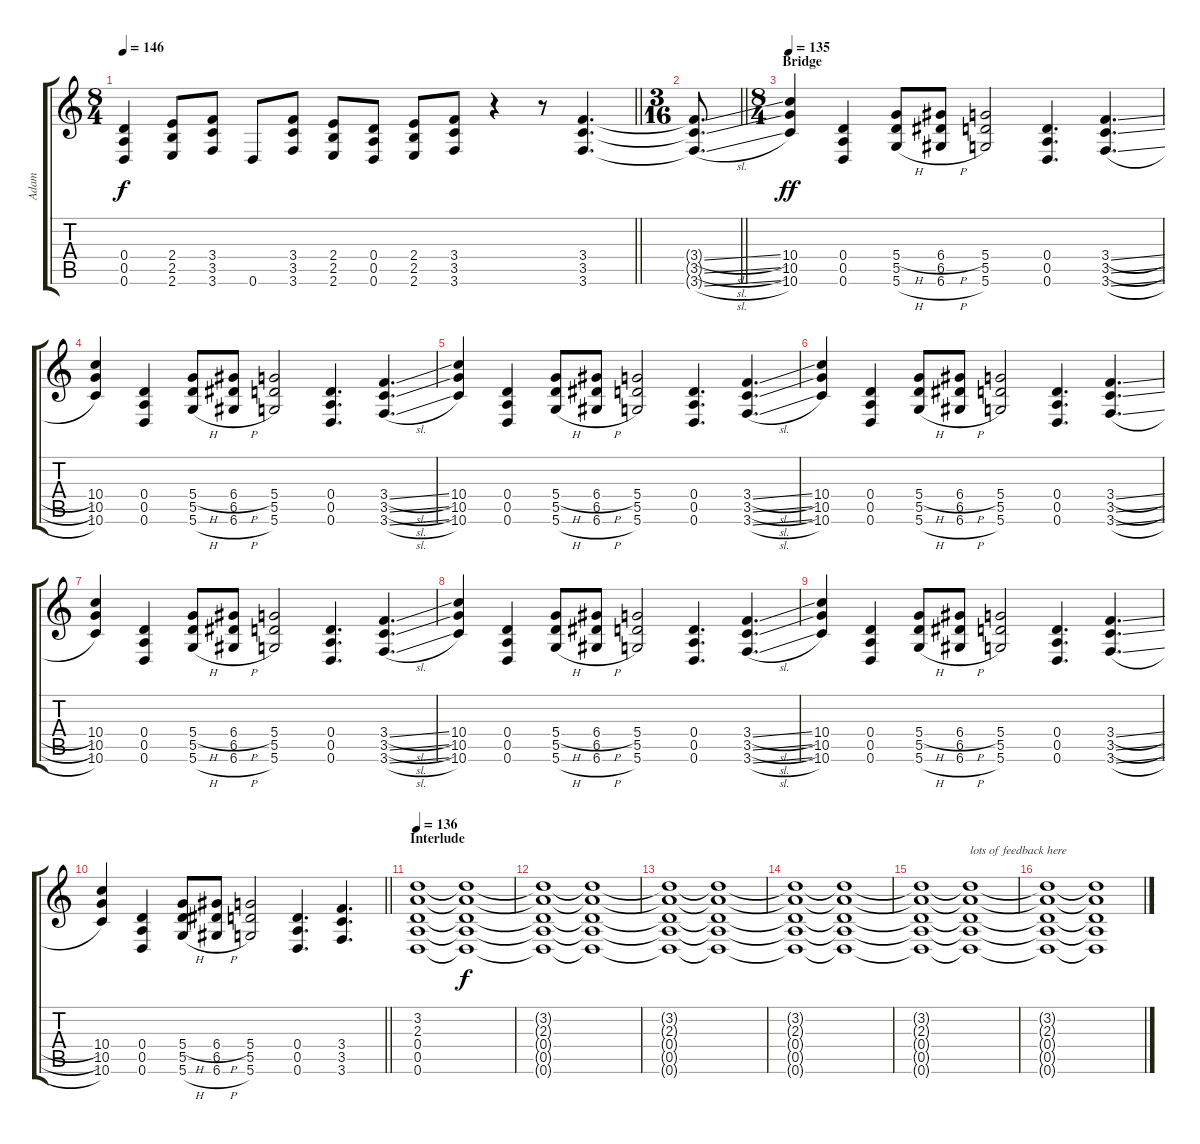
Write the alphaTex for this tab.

\track ("Adam " "Adam ") {instrument overdrivenguitar}
\staff {score tabs}
\tuning (E4 B3 G3 D3 A2 D2) {hide}
\ts (8 4)
\tempo 146
\clef g2
\barLineRight lightlight
\ks c
(0.4 0.5 0.6).4{dy f} (2.4 2.5 2.6).8 (3.4 3.5 3.6).8 0.6.8 (3.4 3.5 3.6).8 (2.4 2.5 2.6).8 (0.4 0.5 0.6).8 (2.4 2.5 2.6).8 (3.4 3.5 3.6).8 r.4 r.8 (3.4 3.5 3.6).4{d} |
\ts (3 16)
\barLineRight lightlight
(3.4{sl t} 3.5{sl t} 3.6{sl t}).8{d} |
\ts (8 4)
\section ("" "Bridge")
\tempo 135
(10.4 10.5 10.6).4{dy ff} (0.4 0.5 0.6).4 (5.4{h} 5.5 5.6{h}).8 (6.4{h} 6.5 6.6{h}).8 (5.4 5.5 5.6).2 (0.4 0.5 0.6).4{d} (3.4{sl} 3.5{sl} 3.6{sl}).4{d} |
(10.4 10.5 10.6).4 (0.4 0.5 0.6).4 (5.4{h} 5.5 5.6{h}).8 (6.4{h} 6.5 6.6{h}).8 (5.4 5.5 5.6).2 (0.4 0.5 0.6).4{d} (3.4{sl} 3.5{sl} 3.6{sl}).4{d} |
(10.4 10.5 10.6).4 (0.4 0.5 0.6).4 (5.4{h} 5.5 5.6{h}).8 (6.4{h} 6.5 6.6{h}).8 (5.4 5.5 5.6).2 (0.4 0.5 0.6).4{d} (3.4{sl} 3.5{sl} 3.6{sl}).4{d} |
(10.4 10.5 10.6).4 (0.4 0.5 0.6).4 (5.4{h} 5.5 5.6{h}).8 (6.4{h} 6.5 6.6{h}).8 (5.4 5.5 5.6).2 (0.4 0.5 0.6).4{d} (3.4{sl} 3.5{sl} 3.6{sl}).4{d} |
(10.4 10.5 10.6).4 (0.4 0.5 0.6).4 (5.4{h} 5.5 5.6{h}).8 (6.4{h} 6.5 6.6{h}).8 (5.4 5.5 5.6).2 (0.4 0.5 0.6).4{d} (3.4{sl} 3.5{sl} 3.6{sl}).4{d} |
(10.4 10.5 10.6).4 (0.4 0.5 0.6).4 (5.4{h} 5.5 5.6{h}).8 (6.4{h} 6.5 6.6{h}).8 (5.4 5.5 5.6).2 (0.4 0.5 0.6).4{d} (3.4{sl} 3.5{sl} 3.6{sl}).4{d} |
(10.4 10.5 10.6).4 (0.4 0.5 0.6).4 (5.4{h} 5.5 5.6{h}).8 (6.4{h} 6.5 6.6{h}).8 (5.4 5.5 5.6).2 (0.4 0.5 0.6).4{d} (3.4{sl} 3.5{sl} 3.6{sl}).4{d} |
\barLineRight lightlight
(10.4 10.5 10.6).4 (0.4 0.5 0.6).4 (5.4{h} 5.5 5.6{h}).8 (6.4{h} 6.5 6.6{h}).8 (5.4 5.5 5.6).2 (0.4 0.5 0.6).4{d} (3.4 3.5 3.6).4{d} |
\section ("" "Interlude")
\tempo 145
\tempo 136
(3.2 2.3 0.4 0.5 0.6).1 (3.2{t} 2.3{t} 0.4{t} 0.5{t} 0.6{t}).1{dy f} |
(3.2{t} 2.3{t} 0.4{t} 0.5{t} 0.6{t}).1 (3.2{t} 2.3{t} 0.4{t} 0.5{t} 0.6{t}).1 |
(3.2{t} 2.3{t} 0.4{t} 0.5{t} 0.6{t}).1 (3.2{t} 2.3{t} 0.4{t} 0.5{t} 0.6{t}).1 |
(3.2{t} 2.3{t} 0.4{t} 0.5{t} 0.6{t}).1 (3.2{t} 2.3{t} 0.4{t} 0.5{t} 0.6{t}).1 |
(3.2{t} 2.3{t} 0.4{t} 0.5{t} 0.6{t}).1 (3.2{t} 2.3{t} 0.4{t} 0.5{t} 0.6{t}).1{txt "lots of feedback here"} |
(3.2{t} 2.3{t} 0.4{t} 0.5{t} 0.6{t}).1 (3.2{t} 2.3{t} 0.4{t} 0.5{t} 0.6{t}).1
